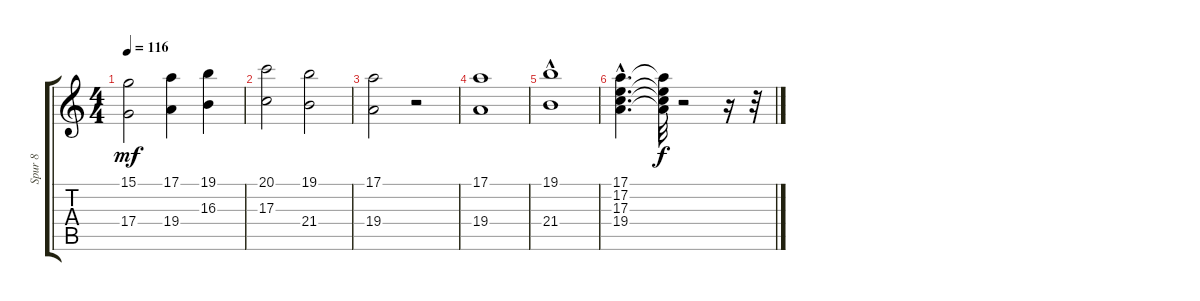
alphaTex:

\track ("Spur 8" "Spur 8") {instrument synthstrings1}
\staff {score tabs}
\tuning (E4 B3 G3 D3 A2 E2) {hide}
\ts (4 4)
\tempo 116
\clef g2
\ks c
(15.1 17.4).2{dy mf} (17.1 19.4).4 (19.1 16.3).4 |
(20.1 17.3).2 (19.1 21.4).2 |
(17.1 19.4).2 r.2 |
(17.1 19.4).1 |
(19.1 21.4{hac}).1 |
(17.1{hac} 17.2{hac} 17.3{hac} 19.4{hac}).4{d} (17.1{t} 17.2{t} 17.3{t} 19.4{t}).32{dy f} r.2 r.16 r.32
